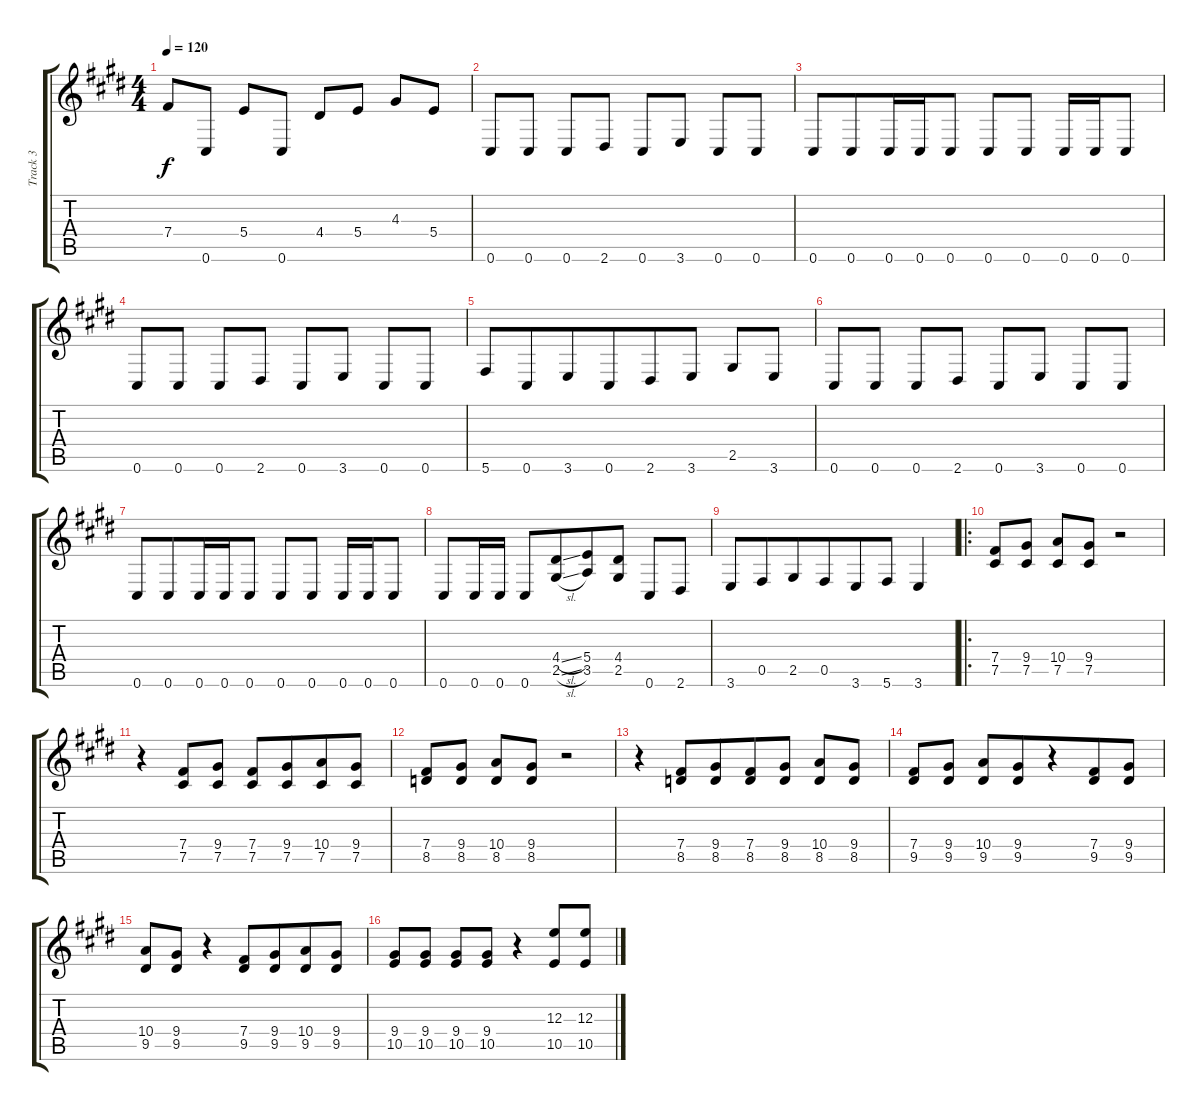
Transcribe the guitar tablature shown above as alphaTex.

\track ("Track 3" "Track 3") {instrument overdrivenguitar}
\staff {score tabs}
\tuning (Db4 Ab3 E3 B2 Gb2 Db2) {hide}
\ts (4 4)
\tempo 120
\clef g2
\ks e
7.4.8{dy f} 0.6.8 5.4.8 0.6.8 4.4.8 5.4.8 4.3.8{beam merge} 5.4.8 |
0.6.8 0.6.8 0.6.8{beam merge} 2.6.8 0.6.8 3.6.8 0.6.8 0.6.8 |
0.6.8 0.6.8{beam merge} 0.6.16{beam merge} 0.6.16 0.6.8 0.6.8{beam merge} 0.6.8 0.6.16 0.6.16{beam merge} 0.6.8 |
0.6.8 0.6.8 0.6.8{beam merge} 2.6.8 0.6.8 3.6.8 0.6.8 0.6.8 |
5.6.8{beam merge} 0.6.8{beam merge} 3.6.8 0.6.8{beam merge} 2.6.8{beam merge} 3.6.8 2.5.8 3.6.8 |
0.6.8 0.6.8 0.6.8{beam merge} 2.6.8 0.6.8 3.6.8 0.6.8 0.6.8 |
0.6.8 0.6.8{beam merge} 0.6.16{beam merge} 0.6.16 0.6.8 0.6.8{beam merge} 0.6.8 0.6.16 0.6.16{beam merge} 0.6.8 |
0.6.8{volume 10 beam merge} 0.6.16{beam merge} 0.6.16 0.6.8{beam merge} (4.4{sl} 2.5{sl}).8{beam merge} (5.4 3.5).8 (4.4 2.5).8 0.6.8{beam merge} 2.6.8 |
3.6.8 0.5.8{beam merge} 2.5.8{beam merge} 0.5.8{beam merge} 3.6.8{beam merge} 5.6.8{beam merge} 3.6.4 |
\ro
(7.4 7.5).8{volume 13} (9.4 7.5).8 (10.4 7.5).8 (9.4 7.5).8{beam merge} r.2 |
r.4 (7.4 7.5).8 (9.4 7.5).8 (7.4 7.5).8 (9.4 7.5).8{beam merge} (10.4 7.5).8 (9.4 7.5).8 |
(7.4 8.5).8{beam merge} (9.4 8.5).8 (10.4 8.5).8 (9.4 8.5).8{beam merge} r.2 |
r.4{beam merge} (7.4 8.5).8 (9.4 8.5).8{beam merge} (7.4 8.5).8 (9.4 8.5).8 (10.4 8.5).8 (9.4 8.5).8 |
(7.4 9.5).8{beam merge} (9.4 9.5).8 (10.4 9.5).8 (9.4 9.5).8{beam merge} r.4 (7.4 9.5).8 (9.4 9.5).8 |
(10.4 9.5).8 (9.4 9.5).8 r.4 (7.4 9.5).8{beam merge} (9.4 9.5).8{beam merge} (10.4 9.5).8 (9.4 9.5).8 |
(9.4 10.5).8 (9.4 10.5).8 (9.4 10.5).8 (9.4 10.5).8 r.4 (12.3 10.5).8{beam merge} (12.3 10.5).8
